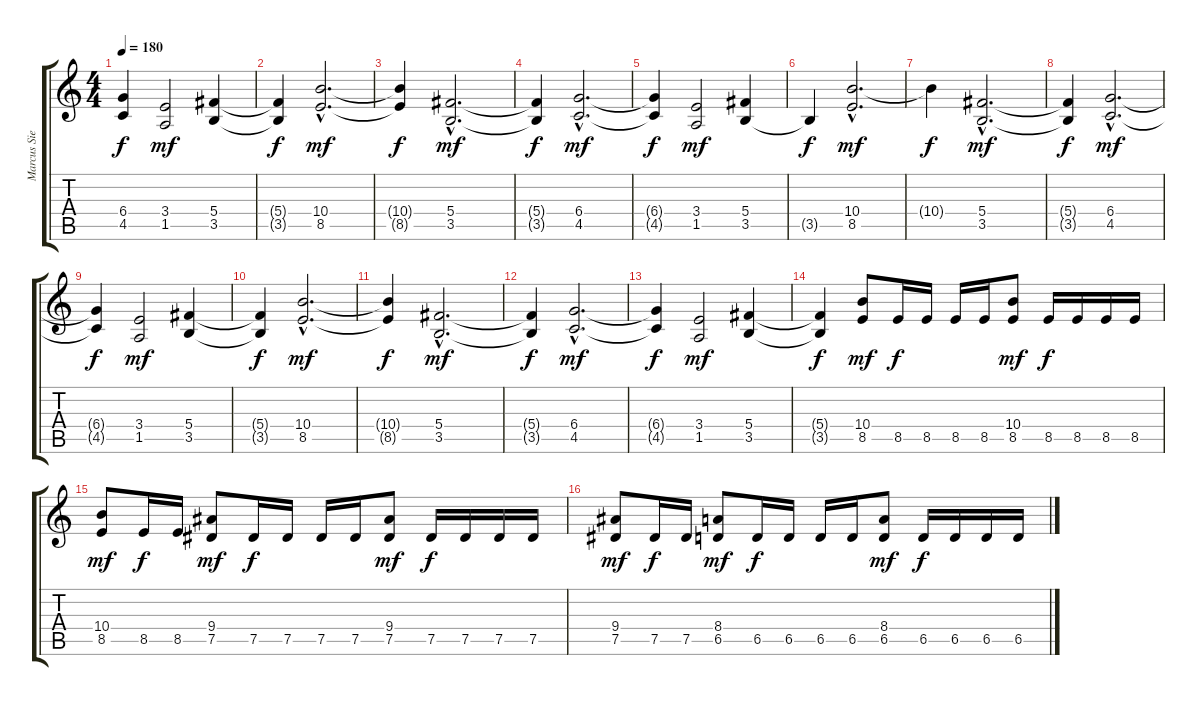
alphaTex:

\track ("Marcus Siepen" "Marcus Sie") {instrument distortionguitar}
\staff {score tabs}
\tuning (Eb4 Bb3 Gb3 Db3 Ab2 Eb2) {hide}
\ts (4 4)
\tempo 180
\clef g2
\ks c
(6.4{t} 4.5{t}).4{dy f} (3.4 1.5).2{dy mf} (5.4 3.5).4 |
(5.4{t} 3.5{t}).4{dy f} (10.4{hac} 8.5{hac}).2{d dy mf} |
(10.4{t} 8.5{t}).4{dy f} (5.4{hac} 3.5{hac}).2{d dy mf} |
(5.4{t} 3.5{t}).4{dy f} (6.4{hac} 4.5{hac}).2{d dy mf} |
(6.4{t} 4.5{t}).4{dy f} (3.4 1.5).2{dy mf} (5.4 3.5).4 |
3.5{t}.4{dy f} (10.4{hac} 8.5{hac}).2{d dy mf} |
10.4{t}.4{dy f} (5.4{hac} 3.5{hac}).2{d dy mf} |
(5.4{t} 3.5{t}).4{dy f} (6.4{hac} 4.5{hac}).2{d dy mf} |
(6.4{t} 4.5{t}).4{dy f} (3.4 1.5).2{dy mf} (5.4 3.5).4 |
(5.4{t} 3.5{t}).4{dy f} (10.4{hac} 8.5{hac}).2{d dy mf} |
(10.4{t} 8.5{t}).4{dy f} (5.4{hac} 3.5{hac}).2{d dy mf} |
(5.4{t} 3.5{t}).4{dy f} (6.4{hac} 4.5{hac}).2{d dy mf} |
(6.4{t} 4.5{t}).4{dy f} (3.4 1.5).2{dy mf} (5.4 3.5).4 |
(5.4{t} 3.5{t}).4{dy f} (10.4 8.5).8{dy mf} 8.5.16{dy f} 8.5.16 8.5.16 8.5.16 (10.4 8.5).8{dy mf} 8.5.16{dy f} 8.5.16 8.5.16 8.5.16 |
(10.4 8.5).8{dy mf} 8.5.16{dy f} 8.5.16 (9.4 7.5).8{dy mf} 7.5.16{dy f} 7.5.16 7.5.16 7.5.16 (9.4 7.5).8{dy mf} 7.5.16{dy f} 7.5.16 7.5.16 7.5.16 |
(9.4 7.5).8{dy mf} 7.5.16{dy f} 7.5.16 (8.4 6.5).8{dy mf} 6.5.16{dy f} 6.5.16 6.5.16 6.5.16 (8.4 6.5).8{dy mf} 6.5.16{dy f} 6.5.16 6.5.16 6.5.16
